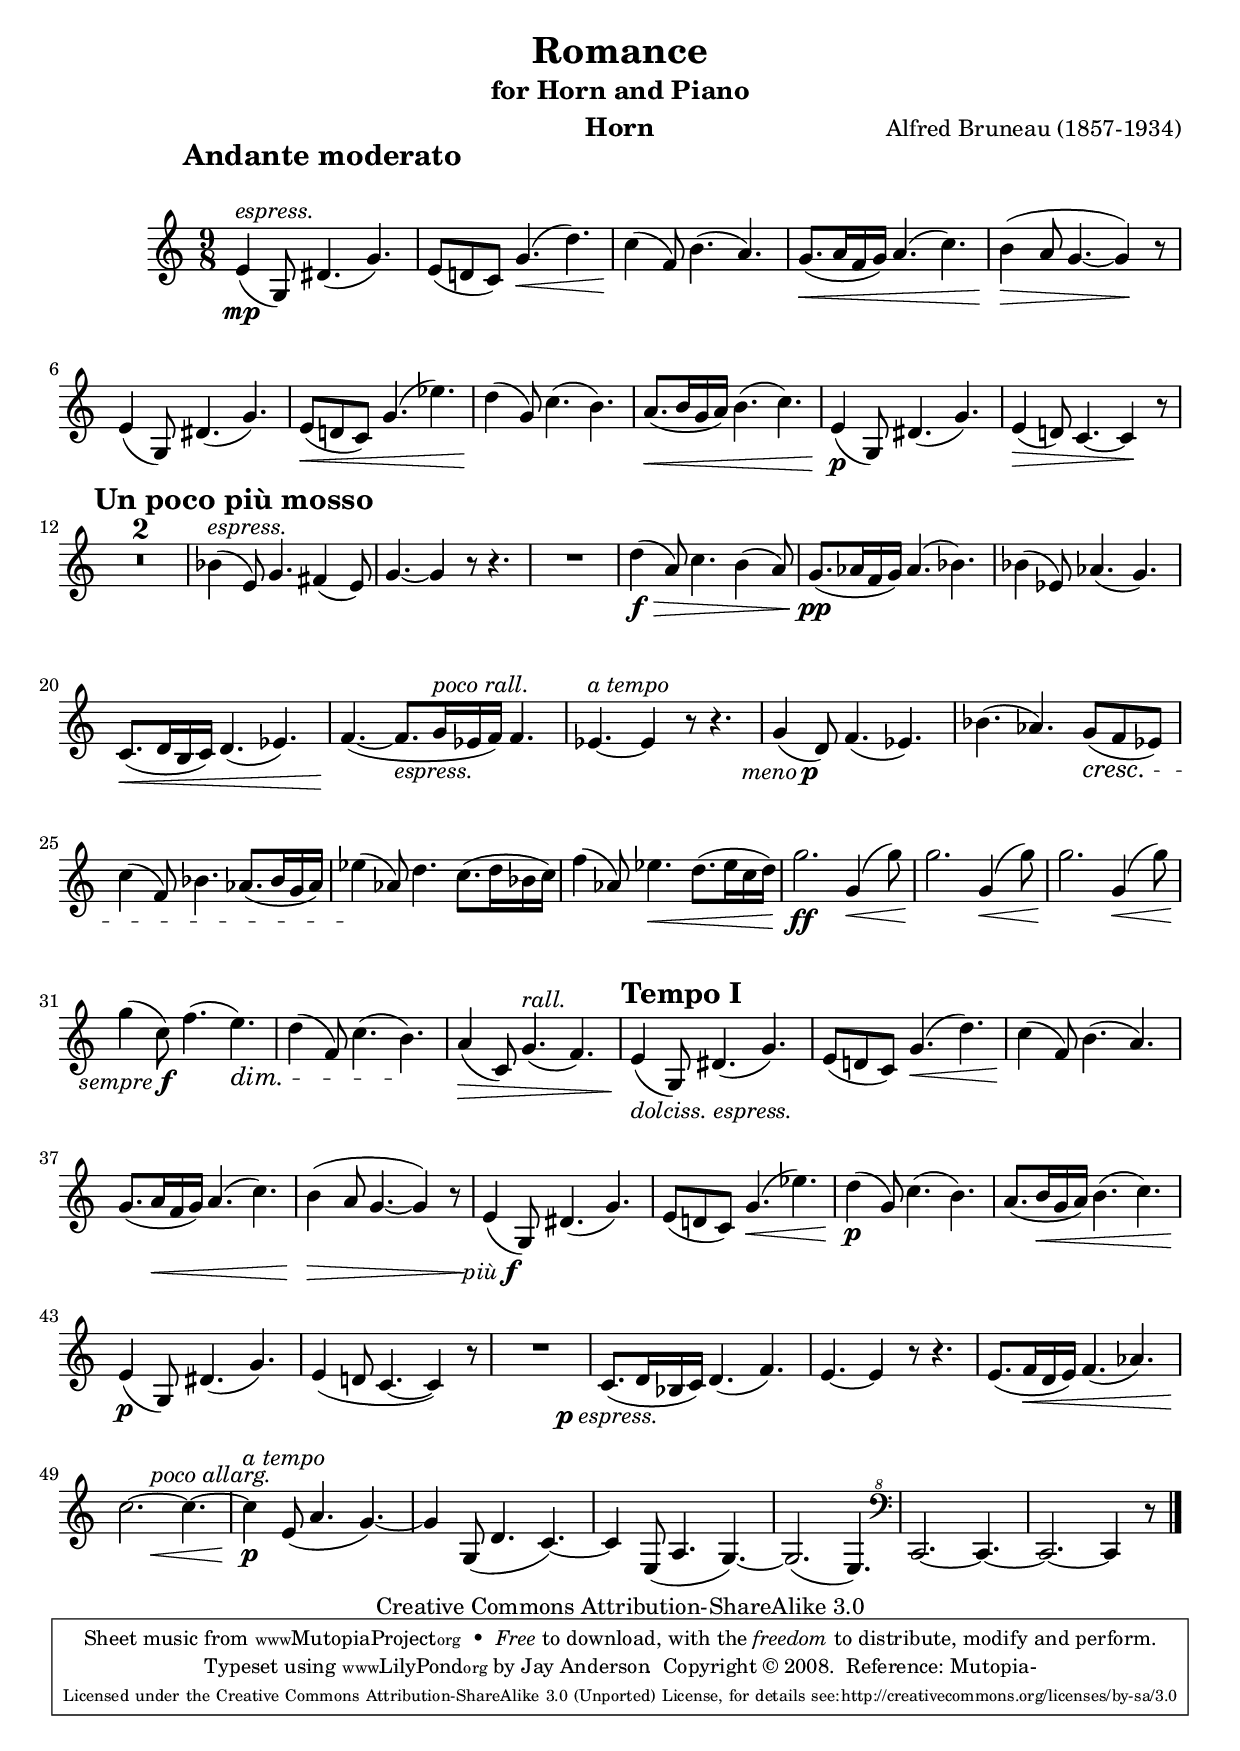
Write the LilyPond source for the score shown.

\version "2.11.65"

\version "2.11.65"

%====
%Octave function
#(define (octave-up m t)
  (let* ((octave (1- t))
        (new-note (ly:music-deep-copy m))
        (new-pitch (ly:make-pitch
          octave
          (ly:pitch-notename (ly:music-property m 'pitch))
          (ly:pitch-alteration (ly:music-property m 'pitch)))))
    (set! (ly:music-property new-note 'pitch) new-pitch)
    new-note))

#(define (octavize-chord elements t)
 (cond ((null? elements) elements)
       ((eq? (ly:music-property (car elements) 'name) 'NoteEvent)
         (cons (car elements)
               (cons (octave-up (car elements) t)
                     (octavize-chord (cdr elements) t))))
       (else (cons (car elements) (octavize-chord (cdr elements ) t)))))

#(define (octavize music t)
 (let* ((es (ly:music-property music 'elements))
        (e (ly:music-property music 'element))
        (name (ly:music-property music 'name)))
   (cond ((eq? name 'EventChord)
          (ly:music-set-property! music 'elements (octavize-chord es t)))
         ((pair? es)
          (for-each (lambda(x) (octavize x t)) es))
         ((ly:music? e)
          (octavize e))))
 music)

octaves = #(define-music-function (parser location arg mus) (integer? ly:music?)
 (octavize mus arg))
%====

tempoMark = #(define-music-function (parser location markp) (string?)
#{
  \once \override Score.RehearsalMark #'self-alignment-X = #LEFT
  \once \override Score.RehearsalMark #'extra-spacing-width = #'(+inf.0 . -inf.0)
  \mark \markup { \bold $markp }
#})

espress = \markup {\italic espress.}
dolcissespress = \markup {\italic "dolciss. espress."}
pocorall = \markup {\italic "poco rall."}
pocoallarg = \markup {\italic "poco allarg."}
rall = \markup {\italic "rall."}
atempo = \markup {\italic "a tempo"}
menop = #(make-dynamic-script (markup #:line(#:normal-text #:italic "meno" #:dynamic "p")))
sempref = #(make-dynamic-script (markup #:line(#:normal-text #:italic "sempre" #:dynamic "f")))
piuf = #(make-dynamic-script (markup #:line(#:normal-text #:italic "più" #:dynamic "f")))
pespress = #(make-dynamic-script (markup #:line(#:dynamic "p" #:normal-text #:italic "espress.")))
mpespress = #(make-dynamic-script (markup #:line(#:dynamic "mp" #:normal-text #:italic "espress.")))

outline =
{
  \override Score.MetronomeMark #'transparent = ##t
  \override Score.PaperColumn #'keep-inside-line = ##t
  \override Score.NonMusicalPaperColumn #'keep-inside-line = ##t
  \set Score.skipBars = ##t
  \time 9/8
  \tempo 4. = 60
  \tempoMark "Andante moderato"
  s4.*3*11 |

  \tempoMark "Un poco più mosso"
  s4.*3*9 |
  s2.
  %poco rall.
  s4. |

  %a tempo
  s4.*3*11 |
  s4.
  %rall
  s2. |

  \tempoMark "Tempo I"
  s4.*3*15 |
  s4.
  %poco alarg.
  s2. |

  %a tempo
  s4.*3*6 | \bar "|."
}

 
\version "2.11.65"

\version "2.11.65"

%====
%Octave function
#(define (octave-up m t)
  (let* ((octave (1- t))
        (new-note (ly:music-deep-copy m))
        (new-pitch (ly:make-pitch
          octave
          (ly:pitch-notename (ly:music-property m 'pitch))
          (ly:pitch-alteration (ly:music-property m 'pitch)))))
    (set! (ly:music-property new-note 'pitch) new-pitch)
    new-note))

#(define (octavize-chord elements t)
 (cond ((null? elements) elements)
       ((eq? (ly:music-property (car elements) 'name) 'NoteEvent)
         (cons (car elements)
               (cons (octave-up (car elements) t)
                     (octavize-chord (cdr elements) t))))
       (else (cons (car elements) (octavize-chord (cdr elements ) t)))))

#(define (octavize music t)
 (let* ((es (ly:music-property music 'elements))
        (e (ly:music-property music 'element))
        (name (ly:music-property music 'name)))
   (cond ((eq? name 'EventChord)
          (ly:music-set-property! music 'elements (octavize-chord es t)))
         ((pair? es)
          (for-each (lambda(x) (octavize x t)) es))
         ((ly:music? e)
          (octavize e))))
 music)

octaves = #(define-music-function (parser location arg mus) (integer? ly:music?)
 (octavize mus arg))
%====

tempoMark = #(define-music-function (parser location markp) (string?)
#{
  \once \override Score.RehearsalMark #'self-alignment-X = #LEFT
  \once \override Score.RehearsalMark #'extra-spacing-width = #'(+inf.0 . -inf.0)
  \mark \markup { \bold $markp }
#})

espress = \markup {\italic espress.}
dolcissespress = \markup {\italic "dolciss. espress."}
pocorall = \markup {\italic "poco rall."}
pocoallarg = \markup {\italic "poco allarg."}
rall = \markup {\italic "rall."}
atempo = \markup {\italic "a tempo"}
menop = #(make-dynamic-script (markup #:line(#:normal-text #:italic "meno" #:dynamic "p")))
sempref = #(make-dynamic-script (markup #:line(#:normal-text #:italic "sempre" #:dynamic "f")))
piuf = #(make-dynamic-script (markup #:line(#:normal-text #:italic "più" #:dynamic "f")))
pespress = #(make-dynamic-script (markup #:line(#:dynamic "p" #:normal-text #:italic "espress.")))
mpespress = #(make-dynamic-script (markup #:line(#:dynamic "mp" #:normal-text #:italic "espress.")))

outline =
{
  \override Score.MetronomeMark #'transparent = ##t
  \override Score.PaperColumn #'keep-inside-line = ##t
  \override Score.NonMusicalPaperColumn #'keep-inside-line = ##t
  \set Score.skipBars = ##t
  \time 9/8
  \tempo 4. = 60
  \tempoMark "Andante moderato"
  s4.*3*11 |

  \tempoMark "Un poco più mosso"
  s4.*3*9 |
  s2.
  %poco rall.
  s4. |

  %a tempo
  s4.*3*11 |
  s4.
  %rall
  s2. |

  \tempoMark "Tempo I"
  s4.*3*15 |
  s4.
  %poco alarg.
  s2. |

  %a tempo
  s4.*3*6 | \bar "|."
}



hornNotes = \relative c'
{
  \transposition f
  e4(\mp^\espress g,8) dis'4.( g) |
  e8( d c) g'4.(\< d') |
  c4(\! f,8) b4.( a) |
  g8.(\< a16 f g) a4.( c) |
  b4(\> a8 g4.~ g4)\! r8 |
  e4( g,8) dis'4.( g) |
  e8(\< d c) g'4.( ees') |
  d4(\! g,8) c4.( b) |
  a8.(\< b16 g a) b4.( c) |
  e,4(\p g,8) dis'4.( g) |
  e4(\> d8) c4.~ c4\! r8 |

  R4.*3*2 |
  bes'4(^\espress e,8) g4. fis4( e8) |
  g4.~ g4 r8 r4. |
  R4.*3 |
  d'4(\f\> a8) c4. b4( a8) |
  g8.(\pp aes16 f g) aes4.( bes) |
  bes4( ees,8) aes4.( g) |
  c,8.(\< d16 b c) d4.( ees) |
  f4.~(\! f8._\espress g16^\pocorall ees f) f4. |
  ees4.~^\atempo ees4 r8 r4. |
  g4(\menop d8) f4.( ees) |
  \crescTextCresc
  bes'4.( aes) g8(\< f ees) |
  \crescHairpin
  c'4( f,8) bes4. aes8.( bes16 g aes) |
  ees'4(\! aes,8) d4. c8.( d16 bes c) |
  f4( aes,8) ees'4.\< d8.( ees16 c d) |
  g2.\ff g,4(\< g'8) |
  \repeat unfold 2
  {
    g2.\! g,4(\< g'8) |
  }
  \dimTextDim
  g4(\sempref c,8) f4.( e)\> |
  \dimHairpin
  d4( f,8) c'4.( b)\! |
  a4(\> c,8) g'4.(^\rall f) |

  %tempo i
  e4(_\dolcissespress\! g,8) dis'4.( g) |
  e8( d c) g'4.(\< d') |
  c4(\! f,8) b4.( a) |
  g8.( a16\< f g) a4.( c) |
  b4(\> a8 g4.~ g4) r8 |
  e4(\piuf g,8) dis'4.( g) |
  e8( d c) g'4.(\< ees') |
  d4(\p g,8) c4.( b) |
  a8.( b16\< g a) b4.( c) |
  e,4(\p g,8) dis'4.( g) |
  e4( d8 c4.~ c4) r8 |
  R4.*3 |
  c8.(\pespress d16 bes c) d4.( f) |
  e4.~ e4 r8 r4. |
  e8.( f16\< d e) f4.( aes) |
  <<
    {c2.~ c4.~}
    {s4.\! s\<^\pocoallarg s}
  >> |
  c4\p^\atempo e,8( a4. g~) |
  g4 g,8( d'4. c~) |
  c4 e,8( a4. g~) |
  g2.( e4.) |

  \clef "bass^8"
  c2.~ c4.~ |
  c2.~ c4 r8 |
}

hornClefs =
{
  \clef treble
  s4.*3*53 |
  \clef "bass^8"
  s4.*3*2 |
}

violaClefs =
{
  \clef alto
  s4.*3*13 |
  \clef treble
  s4.*3*37 |
  s4 \clef alto s8 s4.*2 |
  s4.*3*4 |
}

 

instrument = "Horn"

\paper
{
  %first-page-number = 2
  %#(define page-breaking ly:minimal-breaking)
  %#(define page-breaking ly:page-turn-breaking)
  ragged-last-bottom = ##f
}

\book
{
  \version "2.11.65"

\header
{
  title = "Romance"
  subtitle = "for Horn and Piano"
  composer = "Alfred Bruneau (1857-1934)"
  instrument = \instrument

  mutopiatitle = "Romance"
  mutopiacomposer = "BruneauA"
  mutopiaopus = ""
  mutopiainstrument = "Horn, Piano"
  date = ""
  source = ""
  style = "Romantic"
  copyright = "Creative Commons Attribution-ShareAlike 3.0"
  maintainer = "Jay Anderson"
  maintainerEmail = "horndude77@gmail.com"
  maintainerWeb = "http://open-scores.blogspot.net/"
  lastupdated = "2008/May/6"
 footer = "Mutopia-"
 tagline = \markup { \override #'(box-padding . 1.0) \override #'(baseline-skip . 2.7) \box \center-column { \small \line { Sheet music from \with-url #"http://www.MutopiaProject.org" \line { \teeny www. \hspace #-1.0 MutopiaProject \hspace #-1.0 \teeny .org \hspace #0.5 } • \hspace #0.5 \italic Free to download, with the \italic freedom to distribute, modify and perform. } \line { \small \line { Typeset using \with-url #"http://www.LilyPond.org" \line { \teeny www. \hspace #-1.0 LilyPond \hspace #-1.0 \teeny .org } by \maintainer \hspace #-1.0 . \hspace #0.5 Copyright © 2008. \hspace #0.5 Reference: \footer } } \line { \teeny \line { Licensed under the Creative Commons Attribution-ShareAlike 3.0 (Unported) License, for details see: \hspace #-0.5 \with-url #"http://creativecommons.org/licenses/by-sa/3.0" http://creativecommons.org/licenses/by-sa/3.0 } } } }
}


  \score
  {
    \new Staff %\with { \consists "Page_turn_engraver" }
    {
      #(set-accidental-style 'modern)
      << \hornNotes \outline >>
    }
  }
}

